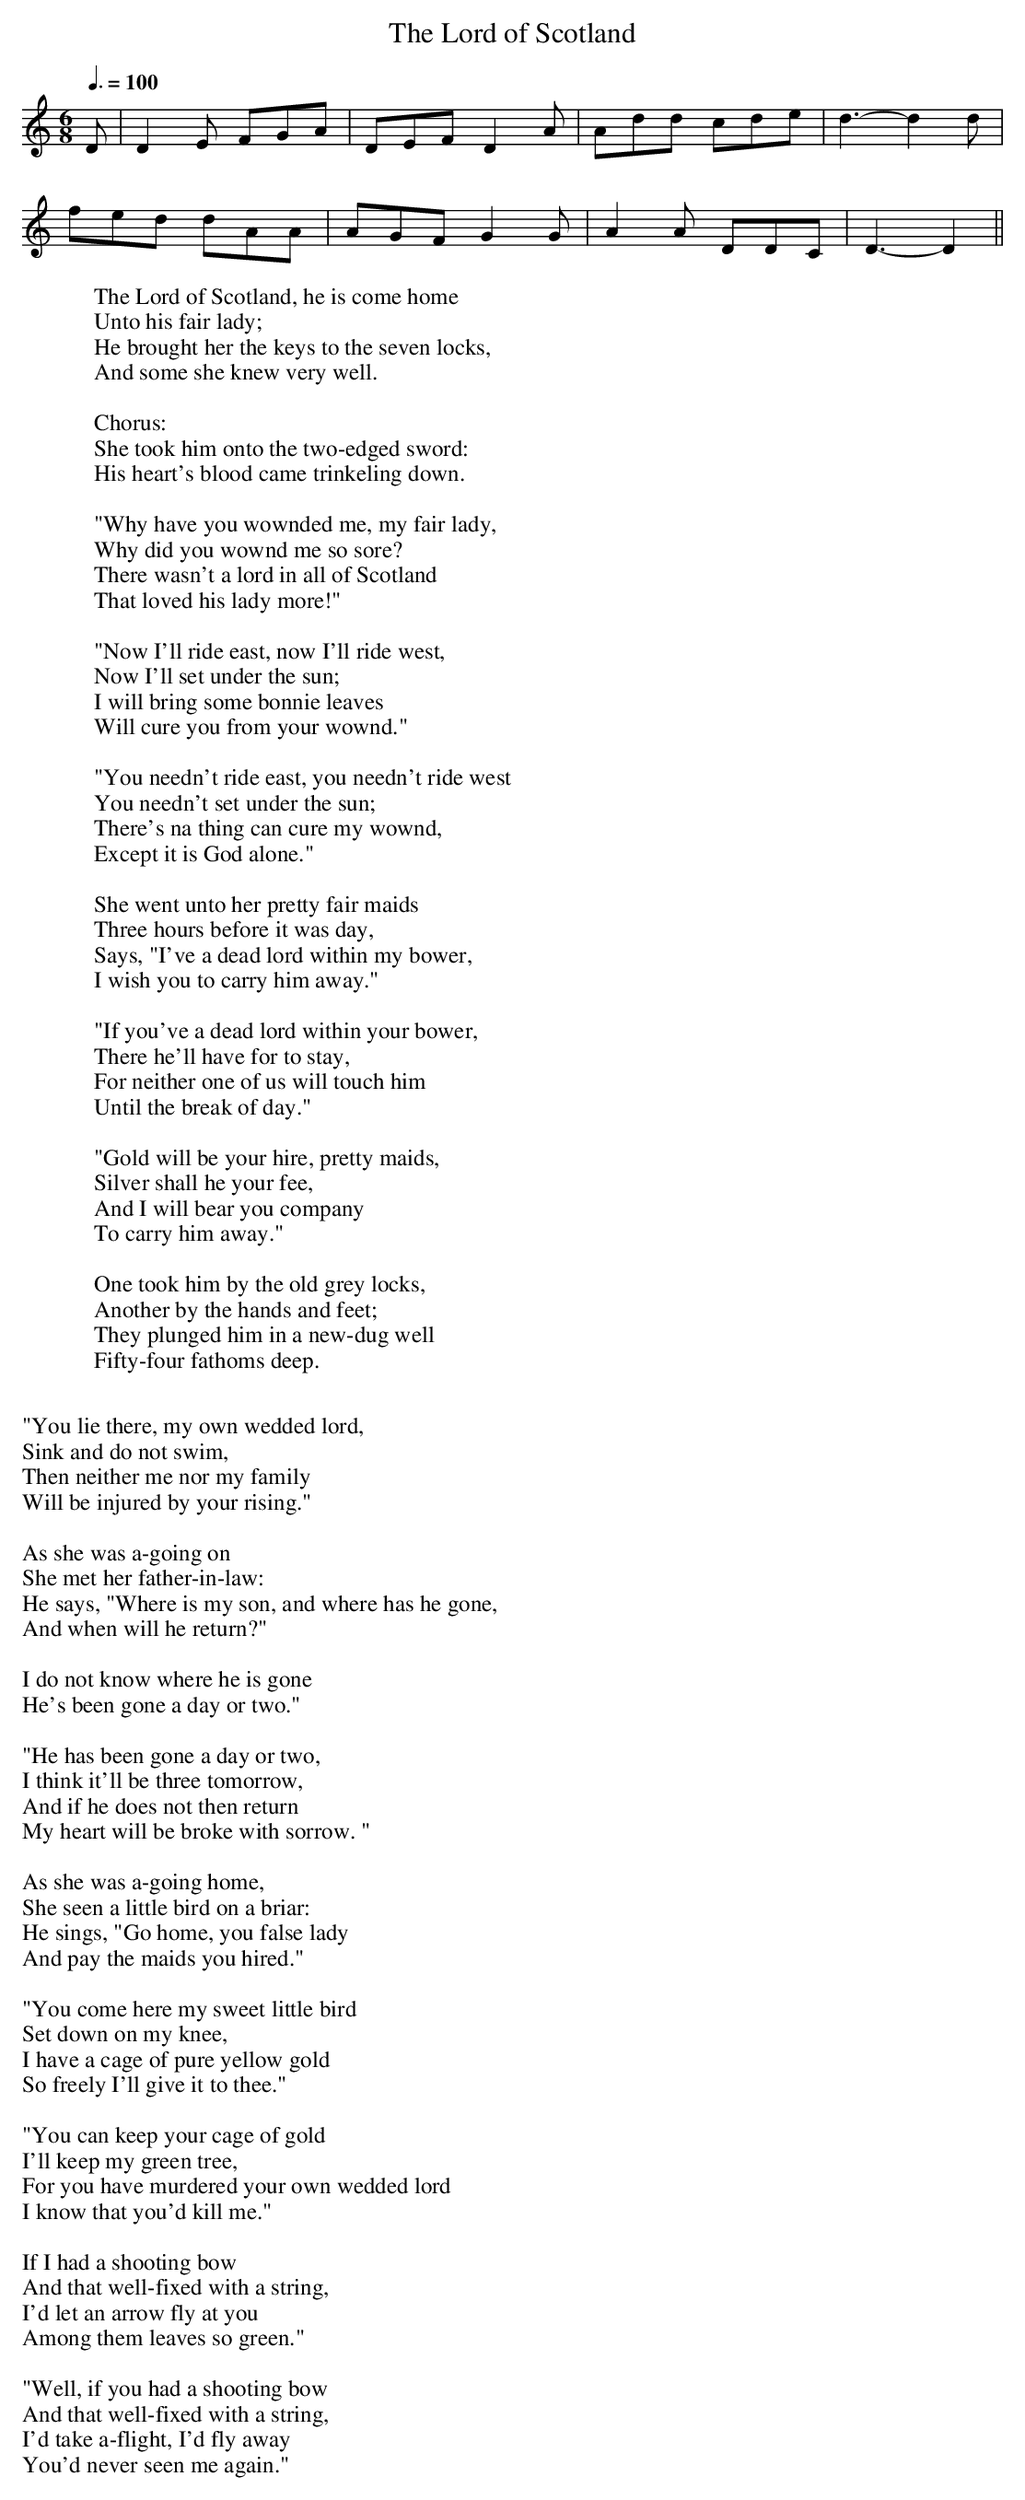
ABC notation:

X:1
T:Lord of Scotland, The
M:6/8
L:1/8
Q:3/8=100
W:The Lord of Scotland, he is come home
W:Unto his fair lady;
W:He brought her the keys to the seven locks,
W:And some she knew very well.
W:
W:  Chorus:
W:  She took him onto the two-edged sword:
W:  His heart's blood came trinkeling down.
W:
W:"Why have you wownded me, my fair lady,
W:Why did you wownd me so sore?
W:There wasn't a lord in all of Scotland
W:That loved his lady more!"
W:
W:"Now I'll ride east, now I'll ride west,
W:Now I'll set under the sun;
W:I will bring some bonnie leaves
W:Will cure you from your wownd."
W:
W:"You needn't ride east, you needn't ride west
W:You needn't set under the sun;
W:There's na thing can cure my wownd,
W:Except it is God alone."
W:
W:She went unto her pretty fair maids
W:Three hours before it was day,
W:Says, "I've a dead lord within my bower,
W:I wish you to carry him away."
W:
W:"If you've a dead lord within your bower,
W:There he'll have for to stay,
W:For neither one of us will touch him
W:Until the break of day."
W:
W:"Gold will be your hire, pretty maids,
W:Silver shall he your fee,
W:And I will bear you company
W:To carry him away."
W:
W:One took him by the old grey locks,
W:Another by the hands and feet;
W:They plunged him in a new-dug well
W:Fifty-four fathoms deep.
W:
W:"You lie there, my own wedded lord,
W:Sink and do not swim,
W:Then neither me nor my family
W:Will be injured by your rising."
W:
W:As she was a-going on
W:She met her father-in-law:
W:He says, "Where is my son, and where has he gone,
W:And when will he return?"
W:
W:I do not know where he is gone
W:He's been gone a day or two."
W:
W:"He has been gone a day or two,
W:I think it'll be three tomorrow,
W:And if he does not then return
W:My heart will be broke with sorrow. "
W:
W:As she was a-going home,
W:She seen a little bird on a briar:
W:He sings, "Go home, you false lady
W:And pay the maids you hired."
W:
W:"You come here my sweet little bird
W:Set down on my knee,
W:I have a cage of pure yellow gold
W:So freely I'll give it to thee."
W:
W:"You can keep your cage of gold
W:I'll keep my green tree,
W:For you have murdered your own wedded lord
W:I know that you'd kill me."
W:
W:If I had a shooting bow
W:And that well-fixed with a string,
W:I'd let an arrow fly at you
W:Among them leaves so green."
W:
W:"Well, if you had a shooting bow
W:And that well-fixed with a string,
W:I'd take a-flight, I'd fly away
W:You'd never seen me again."
K:C
D|D2E F-GA|DEF D2A|A-dd c-de|d3- d2d|
fed dAA|A-GF G2G|A2A DDC|D3- D2||
